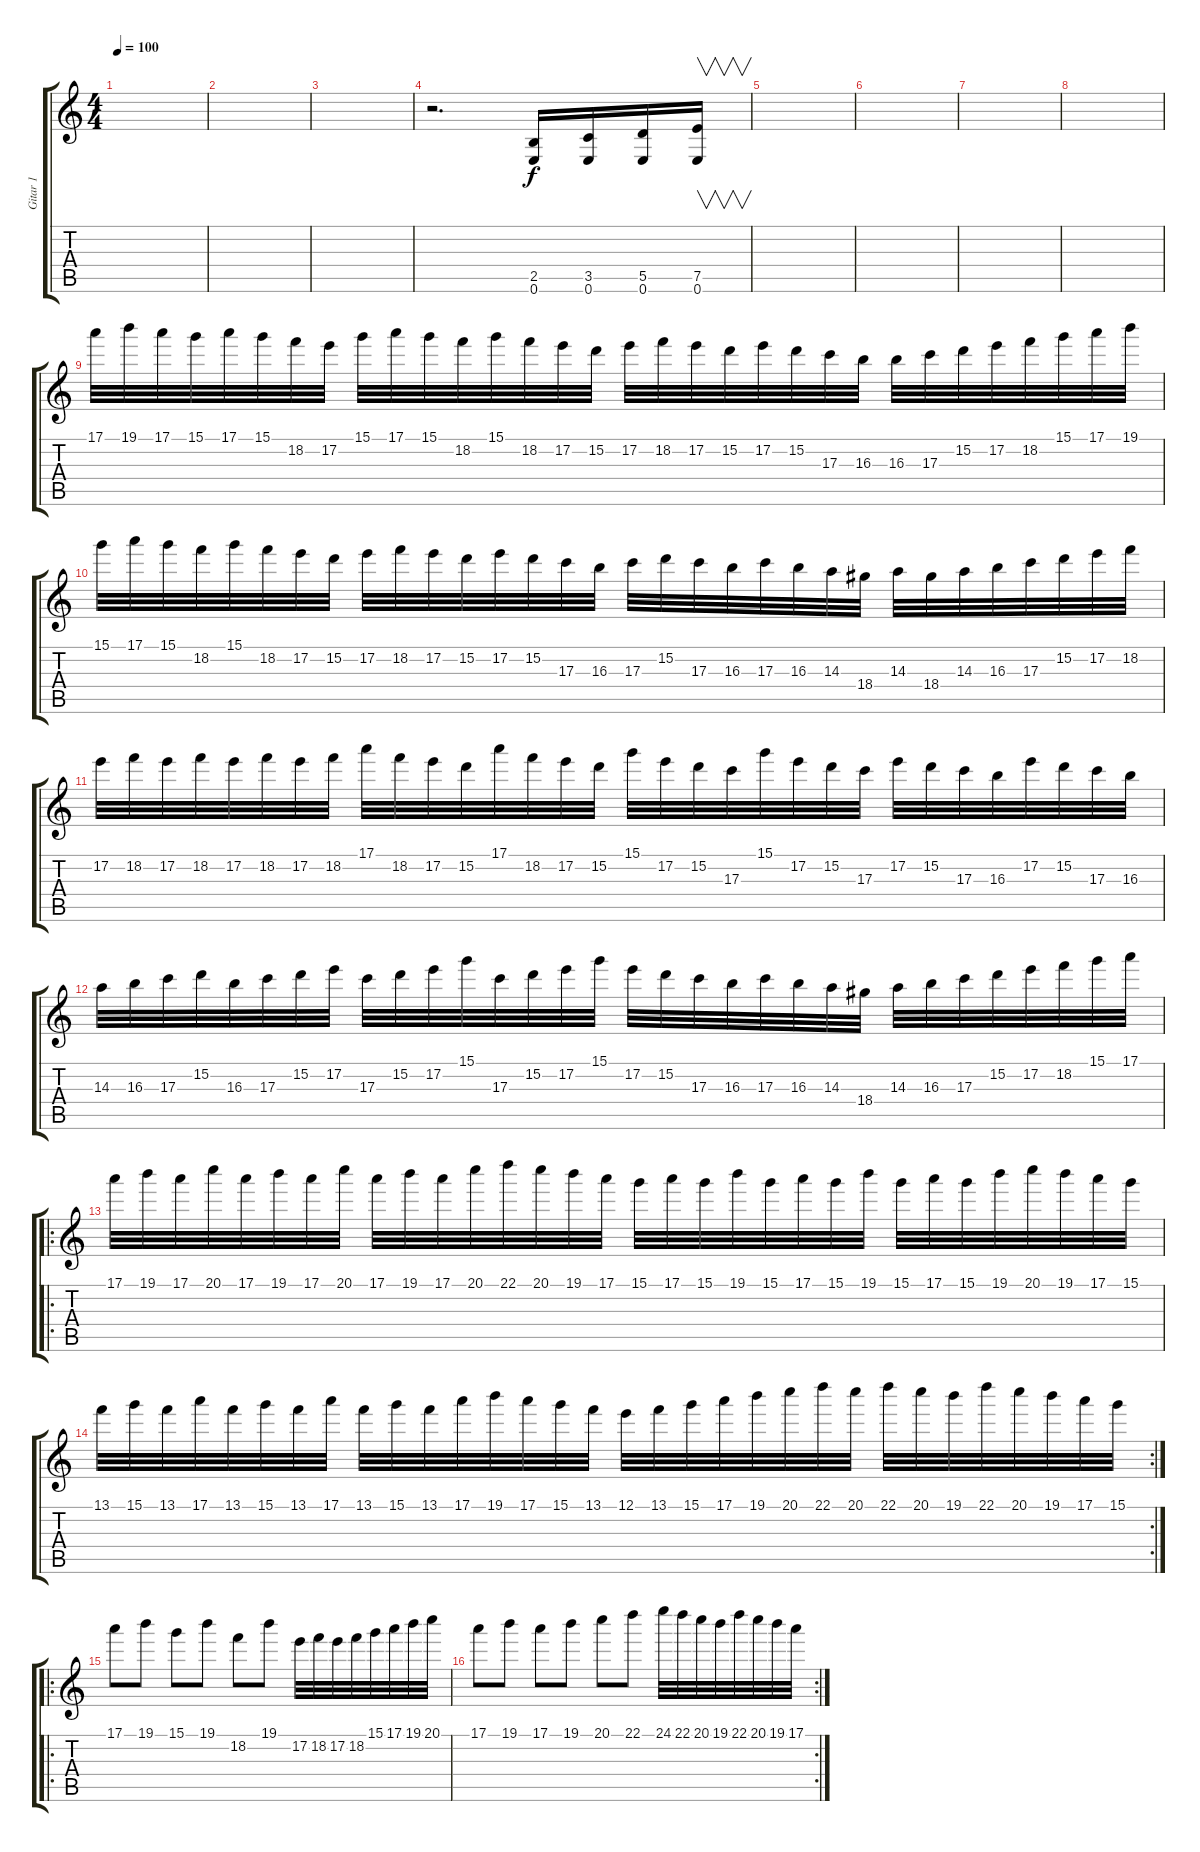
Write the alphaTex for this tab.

\track ("Gitar 1" "Gitar 1") {instrument electricguitarclean}
\staff {score tabs}
\tuning (E4 B3 G3 D3 A2 E2) {hide}
\ts (4 4)
\tempo 100
\clef g2
\ks c
|
|
|
\section ("" "")
r.2{d instrument distortionguitar} (2.5 0.6).16 (3.5 0.6).16 (5.5 0.6).16 (7.5 0.6).16{v} |
|
|
|
|
17.1.32{instrument distortionguitar} 19.1.32 17.1.32 15.1.32 17.1.32 15.1.32 18.2.32 17.2.32 15.1.32 17.1.32 15.1.32 18.2.32 15.1.32 18.2.32 17.2.32 15.2.32 17.2.32 18.2.32 17.2.32 15.2.32 17.2.32 15.2.32 17.3.32 16.3.32 16.3.32 17.3.32 15.2.32 17.2.32 18.2.32 15.1.32 17.1.32 19.1.32 |
15.1.32{instrument distortionguitar} 17.1.32 15.1.32 18.2.32 15.1.32 18.2.32 17.2.32 15.2.32 17.2.32 18.2.32 17.2.32 15.2.32 17.2.32 15.2.32 17.3.32 16.3.32 17.3.32 15.2.32 17.3.32 16.3.32 17.3.32 16.3.32 14.3.32 18.4.32 14.3.32 18.4.32 14.3.32 16.3.32 17.3.32 15.2.32 17.2.32 18.2.32 |
17.2.32 18.2.32 17.2.32 18.2.32 17.2.32 18.2.32 17.2.32 18.2.32 17.1.32 18.2.32 17.2.32 15.2.32 17.1.32 18.2.32 17.2.32 15.2.32 15.1.32 17.2.32 15.2.32 17.3.32 15.1.32 17.2.32 15.2.32 17.3.32 17.2.32 15.2.32 17.3.32 16.3.32 17.2.32 15.2.32 17.3.32 16.3.32 |
14.3.32 16.3.32 17.3.32 15.2.32 16.3.32 17.3.32 15.2.32 17.2.32 17.3.32 15.2.32 17.2.32 15.1.32 17.3.32 15.2.32 17.2.32 15.1.32 17.2.32 15.2.32 17.3.32 16.3.32 17.3.32 16.3.32 14.3.32 18.4.32 14.3.32 16.3.32 17.3.32 15.2.32 17.2.32 18.2.32 15.1.32 17.1.32 |
\ro
17.1.32{instrument distortionguitar} 19.1.32 17.1.32 20.1.32 17.1.32 19.1.32 17.1.32 20.1.32 17.1.32 19.1.32 17.1.32 20.1.32 22.1.32 20.1.32 19.1.32 17.1.32 15.1.32 17.1.32 15.1.32 19.1.32 15.1.32 17.1.32 15.1.32 19.1.32 15.1.32 17.1.32 15.1.32 19.1.32 20.1.32 19.1.32 17.1.32 15.1.32 |
\rc 2
13.1.32 15.1.32 13.1.32 17.1.32 13.1.32 15.1.32 13.1.32 17.1.32 13.1.32 15.1.32 13.1.32 17.1.32 19.1.32 17.1.32 15.1.32 13.1.32 12.1.32 13.1.32 15.1.32 17.1.32 19.1.32 20.1.32 22.1.32 20.1.32 22.1.32 20.1.32 19.1.32 22.1.32 20.1.32 19.1.32 17.1.32 15.1.32 |
\ro
\section ("" "")
17.1.8{instrument distortionguitar} 19.1.8 15.1.8 19.1.8 18.2.8 19.1.8 17.2.32 18.2.32 17.2.32 18.2.32 15.1.32 17.1.32 19.1.32 20.1.32 |
\rc 2
17.1.8 19.1.8 17.1.8 19.1.8 20.1.8 22.1.8 24.1.32 22.1.32 20.1.32 19.1.32 22.1.32 20.1.32 19.1.32 17.1.32
